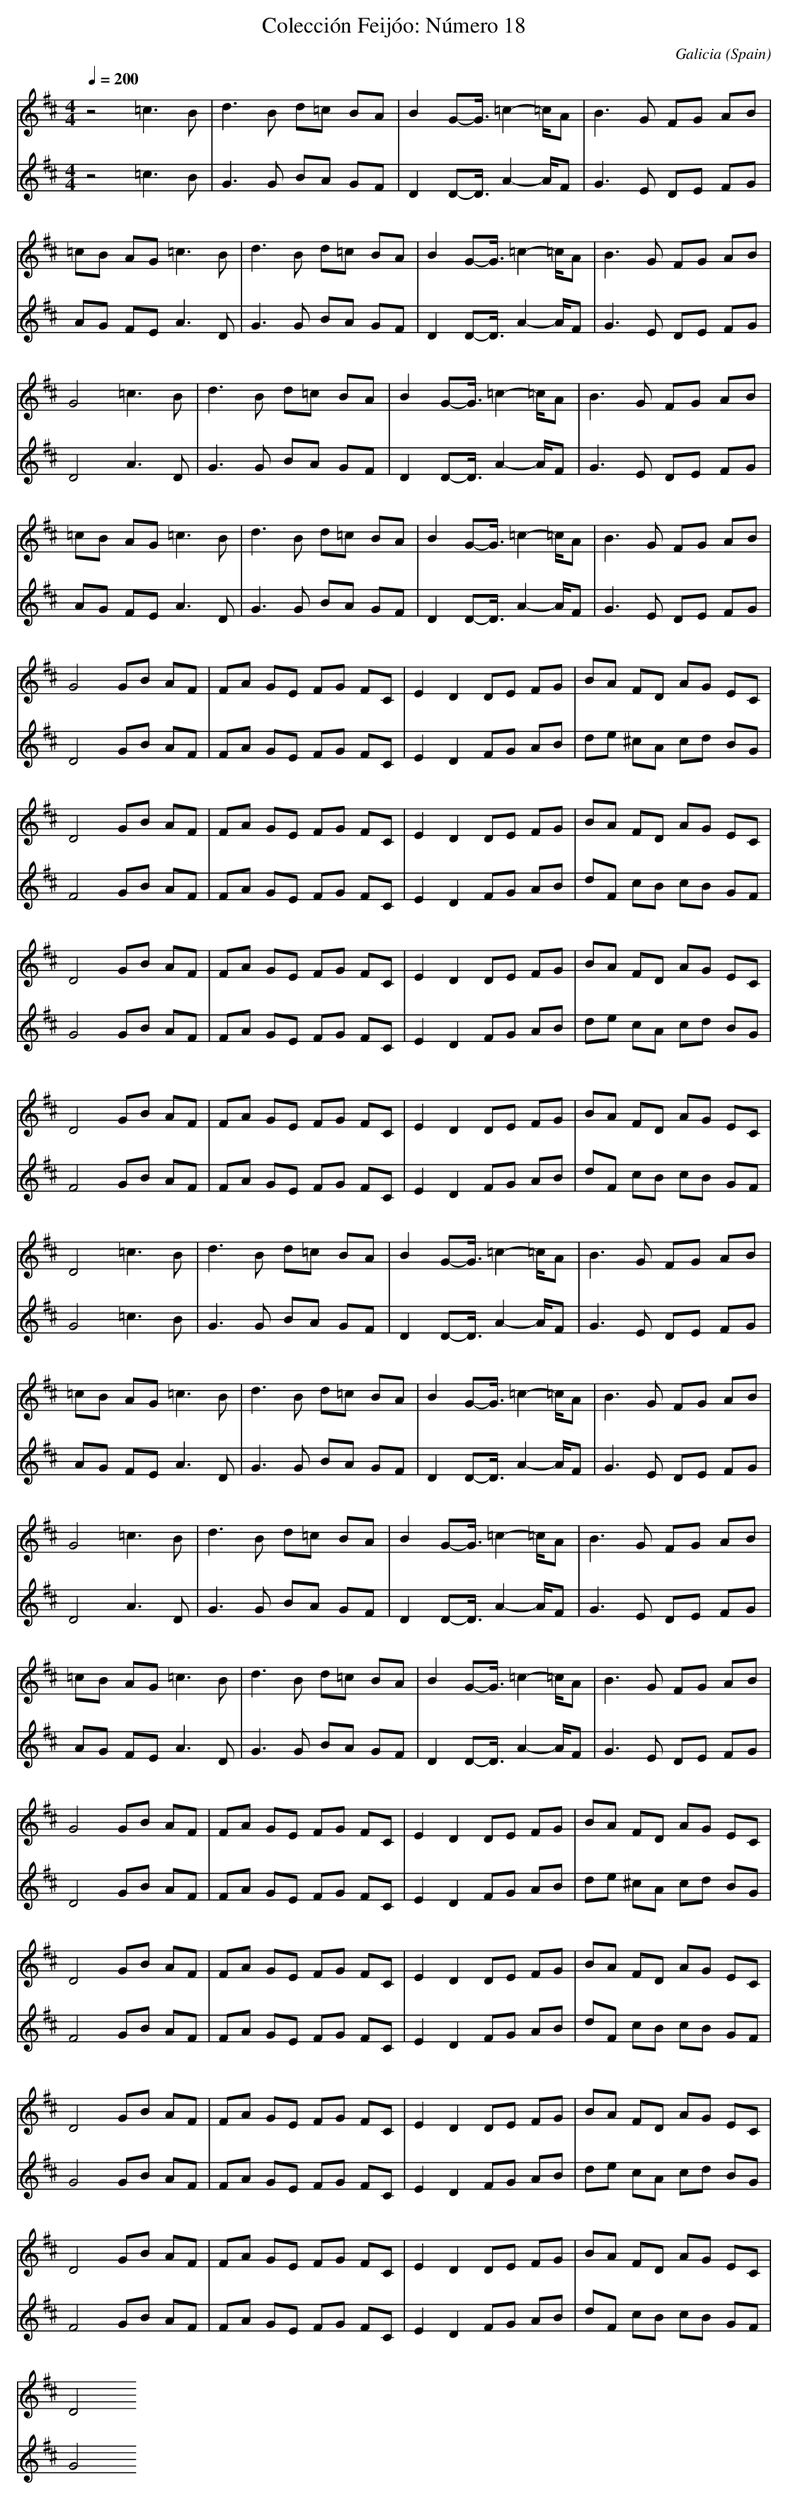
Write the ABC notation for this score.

X:1
T:Colección Feij\'oo: N\'umero 18
O:Galicia (Spain)
M: 4/4
L: 1/8
Q:1/4=200
K:D % 2 sharps
V:1
z4 =c3B|d3B d=c BA|B2 G2-<G/2=c2-=c/2A|B3G FG AB|
=cB AG2<=c2B|d3B d=c BA|B2 G2-<G/2=c2-=c/2A|B3G FG AB|
G4 =c3B|d3B d=c BA|B2 G2-<G/2=c2-=c/2A|B3G FG AB|
=cB AG2<=c2B|d3B d=c BA|B2 G2-<G/2=c2-=c/2A|B3G FG AB|
G4 GB AF|FA GE FG FC|E2 D2 DE FG|BA FD AG EC|
D4 GB AF|FA GE FG FC|E2 D2 DE FG|BA FD AG EC|
D4 GB AF|FA GE FG FC|E2 D2 DE FG|BA FD AG EC|
D4 GB AF|FA GE FG FC|E2 D2 DE FG|BA FD AG EC|
D4 =c3B|d3B d=c BA|B2 G2-<G/2=c2-=c/2A|B3G FG AB|
=cB AG2<=c2B|d3B d=c BA|B2 G2-<G/2=c2-=c/2A|B3G FG AB|
G4 =c3B|d3B d=c BA|B2 G2-<G/2=c2-=c/2A|B3G FG AB|
=cB AG2<=c2B|d3B d=c BA|B2 G2-<G/2=c2-=c/2A|B3G FG AB|
G4 GB AF|FA GE FG FC|E2 D2 DE FG|BA FD AG EC|
D4 GB AF|FA GE FG FC|E2 D2 DE FG|BA FD AG EC|
D4 GB AF|FA GE FG FC|E2 D2 DE FG|BA FD AG EC|
D4 GB AF|FA GE FG FC|E2 D2 DE FG|BA FD AG EC|
D4
V:2
z4 =c3B|G3G BA GF|D2 D2-<D/2A2-A/2F|G3E DE FG|
AG FE2<A2D|G3G BA GF|D2 D2-<D/2A2-A/2F|G3E DE FG|
D4 A3D|G3G BA GF|D2 D2-<D/2A2-A/2F|G3E DE FG|
AG FE2<A2D|G3G BA GF|D2 D2-<D/2A2-A/2F|G3E DE FG|
D4 GB AF|FA GE FG FC|E2 D2 FG AB|de ^cA cd BG|
F4 GB AF|FA GE FG FC|E2 D2 FG AB|dF cB cB GF|
G4 GB AF|FA GE FG FC|E2 D2 FG AB|de cA cd BG|
F4 GB AF|FA GE FG FC|E2 D2 FG AB|dF cB cB GF|
G4 =c3B|G3G BA GF|D2 D2-<D/2A2-A/2F|G3E DE FG|
AG FE2<A2D|G3G BA GF|D2 D2-<D/2A2-A/2F|G3E DE FG|
D4 A3D|G3G BA GF|D2 D2-<D/2A2-A/2F|G3E DE FG|
AG FE2<A2D|G3G BA GF|D2 D2-<D/2A2-A/2F|G3E DE FG|
D4 GB AF|FA GE FG FC|E2 D2 FG AB|de ^cA cd BG|
F4 GB AF|FA GE FG FC|E2 D2 FG AB|dF cB cB GF|
G4 GB AF|FA GE FG FC|E2 D2 FG AB|de cA cd BG|
F4 GB AF|FA GE FG FC|E2 D2 FG AB|dF cB cB GF|
G4
